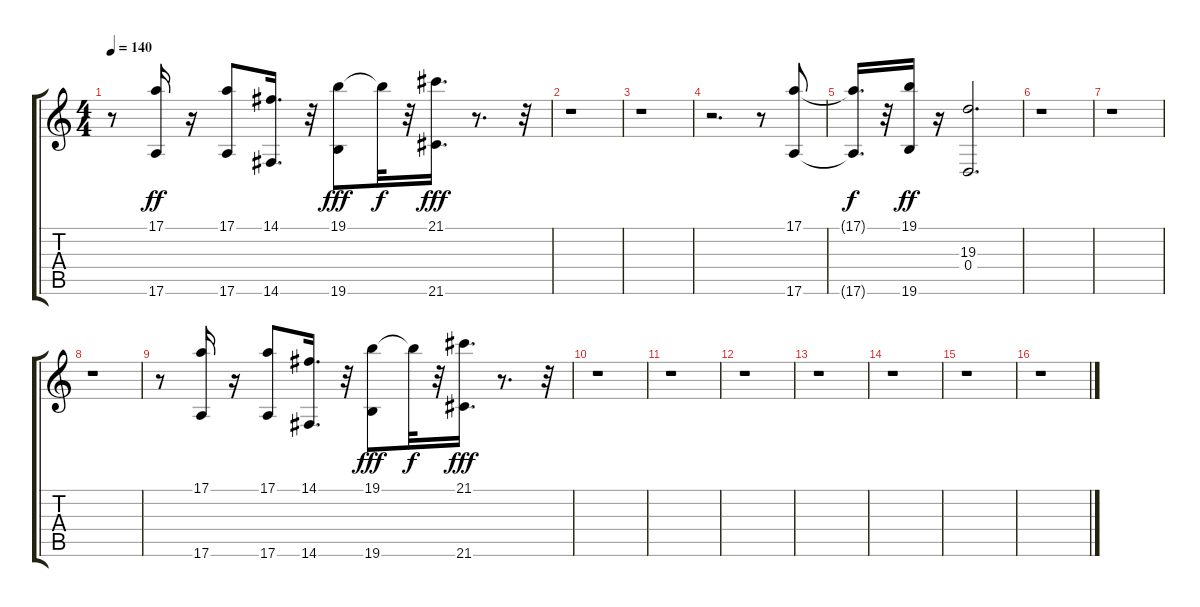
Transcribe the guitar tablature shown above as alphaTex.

\track "" {instrument brasssection}
\staff {score tabs}
\tuning (E4 B3 G3 D3 A2 E2) {hide}
\ts (4 4)
\tempo 140
\clef g2
\ks c
r.8{dy ff} (17.1 17.6).16{volume 12} r.16 (17.1 17.6).8 (14.1 14.6).16{d} r.32 (19.1 19.6).8{dy fff} 19.1{t}.32{dy f} r.32 (21.1 21.6).16{d dy fff} r.8{d} r.32 |
r.1 |
r.1 |
r.2{d} r.8 (17.1 17.6).8 |
(17.1{t} 17.6{t}).16{d dy f} r.32 (19.1 19.6).16{dy ff} r.16 (19.3 0.4).2{d volume 12} |
r.1 |
r.1 |
r.1 |
r.8 (17.1 17.6).16{volume 12} r.16 (17.1 17.6).8 (14.1 14.6).16{d} r.32 (19.1 19.6).8{dy fff} 19.1{t}.32{dy f} r.32 (21.1 21.6).16{d dy fff} r.8{d} r.32 |
r.1 |
r.1 |
r.1 |
r.1 |
r.1 |
r.1 |
r.1
